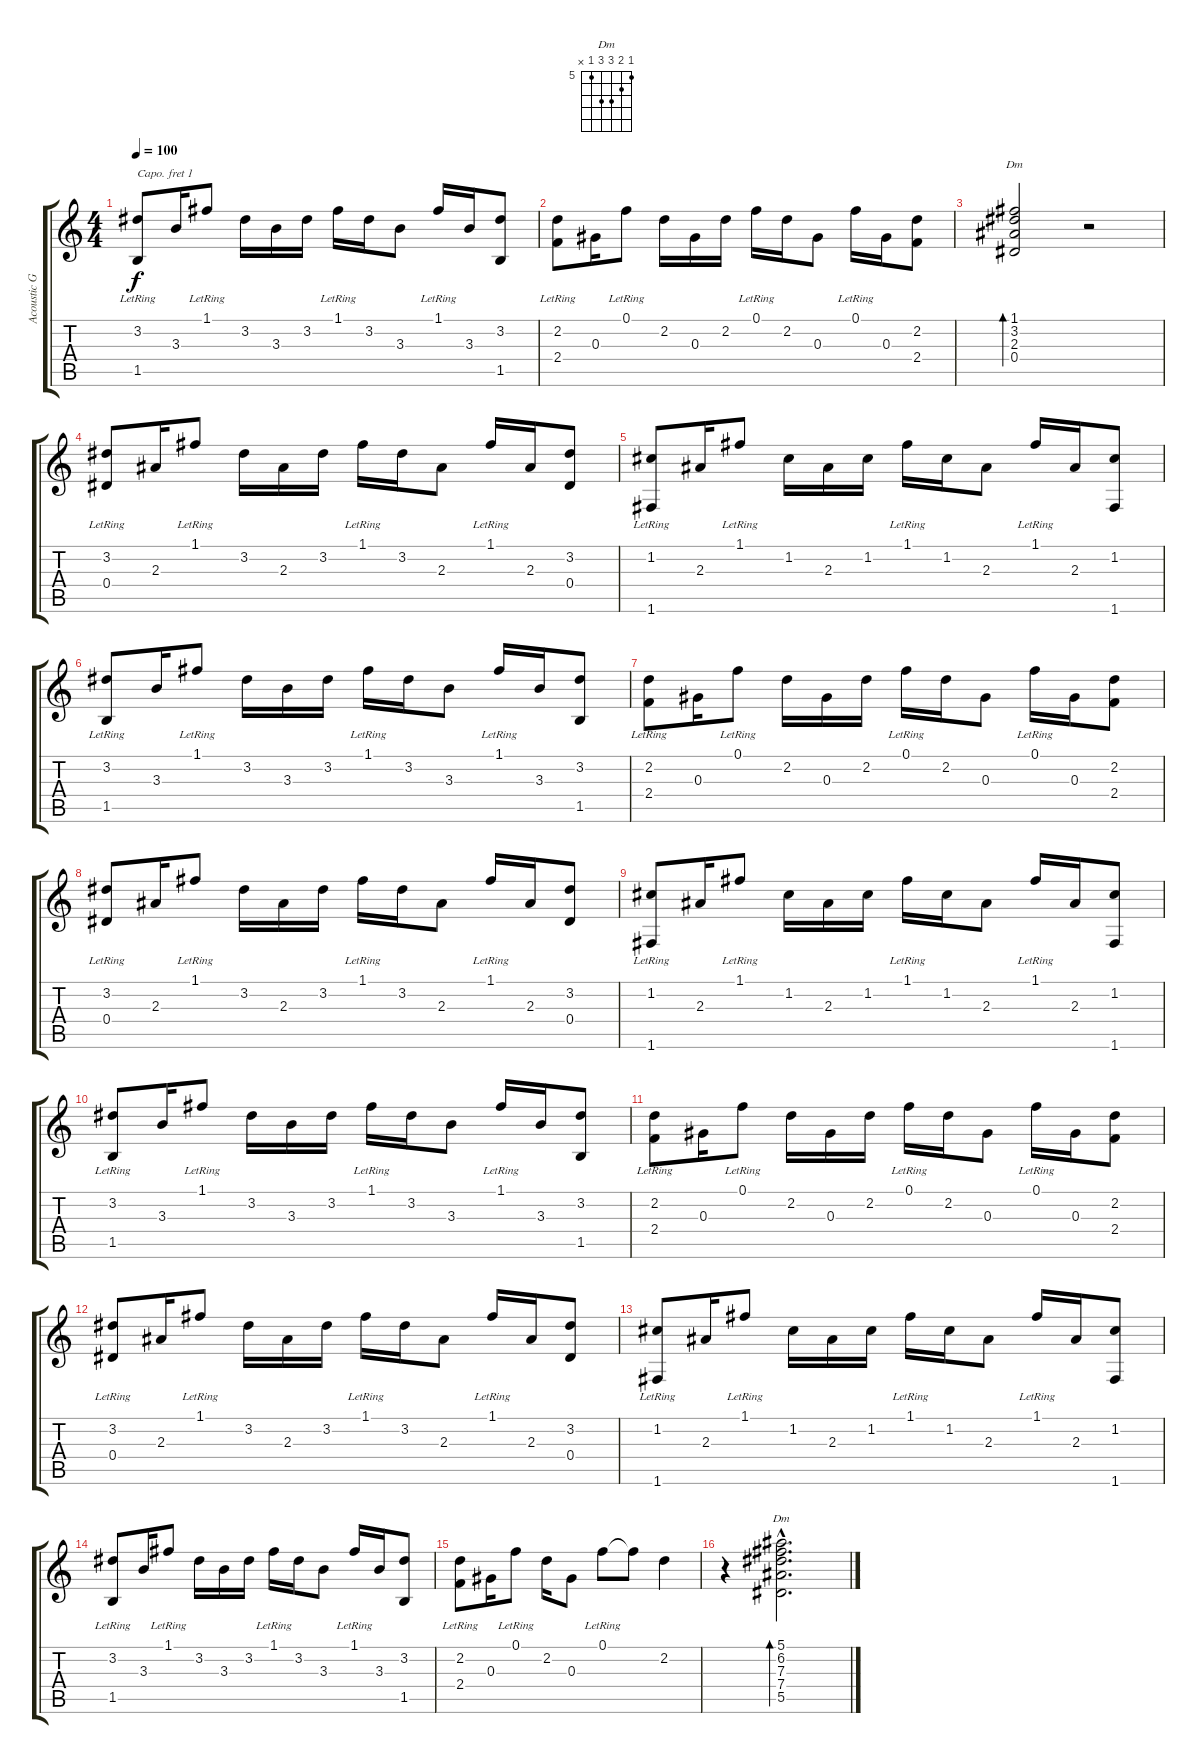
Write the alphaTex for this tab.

\track ("Acoustic Guitar" "Acoustic G") {instrument acousticguitarnylon}
\staff {score tabs}
\capo 1
\tuning (E4 B3 G3 D3 A2 E2) {hide}
\chord ("Dm" 1 3 2 0 x x)
\chord ("Dm" 5 6 7 7 5 x) {firstfret 5}
\ts (4 4)
\tempo 100
\clef g2
\ks c
(3.2{lr} 1.5{lr}).8{dy f} 3.3.16 1.1{lr}.8 3.2.16 3.3.16 3.2.16 1.1{lr}.16 3.2.16 3.3.8 1.1{lr}.16 3.3.16 (3.2 1.5).8 |
(2.2{lr} 2.4{lr}).8 0.3.16 0.1{lr}.8 2.2.16 0.3.16 2.2.16 0.1{lr}.16 2.2.16 0.3.8 0.1{lr}.16 0.3.16 (2.2 2.4).8 |
(1.1 3.2 2.3 0.4).2{bd 480 ch "Dm"} r.2 |
(3.2{lr} 0.4{lr}).8 2.3.16 1.1{lr}.8 3.2.16 2.3.16 3.2.16 1.1{lr}.16 3.2.16 2.3.8 1.1{lr}.16 2.3.16 (3.2 0.4).8 |
(1.2{lr} 1.6{lr}).8 2.3.16 1.1{lr}.8 1.2.16 2.3.16 1.2.16 1.1{lr}.16 1.2.16 2.3.8 1.1{lr}.16 2.3.16 (1.2 1.6).8 |
(3.2{lr} 1.5{lr}).8 3.3.16 1.1{lr}.8 3.2.16 3.3.16 3.2.16 1.1{lr}.16 3.2.16 3.3.8 1.1{lr}.16 3.3.16 (3.2 1.5).8 |
(2.2{lr} 2.4{lr}).8 0.3.16 0.1{lr}.8 2.2.16 0.3.16 2.2.16 0.1{lr}.16 2.2.16 0.3.8 0.1{lr}.16 0.3.16 (2.2 2.4).8 |
(3.2{lr} 0.4{lr}).8 2.3.16 1.1{lr}.8 3.2.16 2.3.16 3.2.16 1.1{lr}.16 3.2.16 2.3.8 1.1{lr}.16 2.3.16 (3.2 0.4).8 |
(1.2{lr} 1.6{lr}).8 2.3.16 1.1{lr}.8 1.2.16 2.3.16 1.2.16 1.1{lr}.16 1.2.16 2.3.8 1.1{lr}.16 2.3.16 (1.2 1.6).8 |
(3.2{lr} 1.5{lr}).8 3.3.16 1.1{lr}.8 3.2.16 3.3.16 3.2.16 1.1{lr}.16 3.2.16 3.3.8 1.1{lr}.16 3.3.16 (3.2 1.5).8 |
(2.2{lr} 2.4{lr}).8 0.3.16 0.1{lr}.8 2.2.16 0.3.16 2.2.16 0.1{lr}.16 2.2.16 0.3.8 0.1{lr}.16 0.3.16 (2.2 2.4).8 |
(3.2{lr} 0.4{lr}).8 2.3.16 1.1{lr}.8 3.2.16 2.3.16 3.2.16 1.1{lr}.16 3.2.16 2.3.8 1.1{lr}.16 2.3.16 (3.2 0.4).8 |
(1.2{lr} 1.6{lr}).8 2.3.16 1.1{lr}.8 1.2.16 2.3.16 1.2.16 1.1{lr}.16 1.2.16 2.3.8 1.1{lr}.16 2.3.16 (1.2 1.6).8 |
(3.2{lr} 1.5{lr}).8 3.3.16 1.1{lr}.8 3.2.16 3.3.16 3.2.16 1.1{lr}.16 3.2.16 3.3.8 1.1{lr}.16 3.3.16 (3.2 1.5).8 |
(2.2{lr} 2.4{lr}).8 0.3.16 0.1{lr}.8 2.2.16 0.3.8 0.1{lr}.8 0.1{t}.8 2.2.4 |
r.4 (5.1{hac} 6.2{hac} 7.3{hac} 7.4{hac} 5.5{hac}).2{d bd 480 ch "Dm"}
